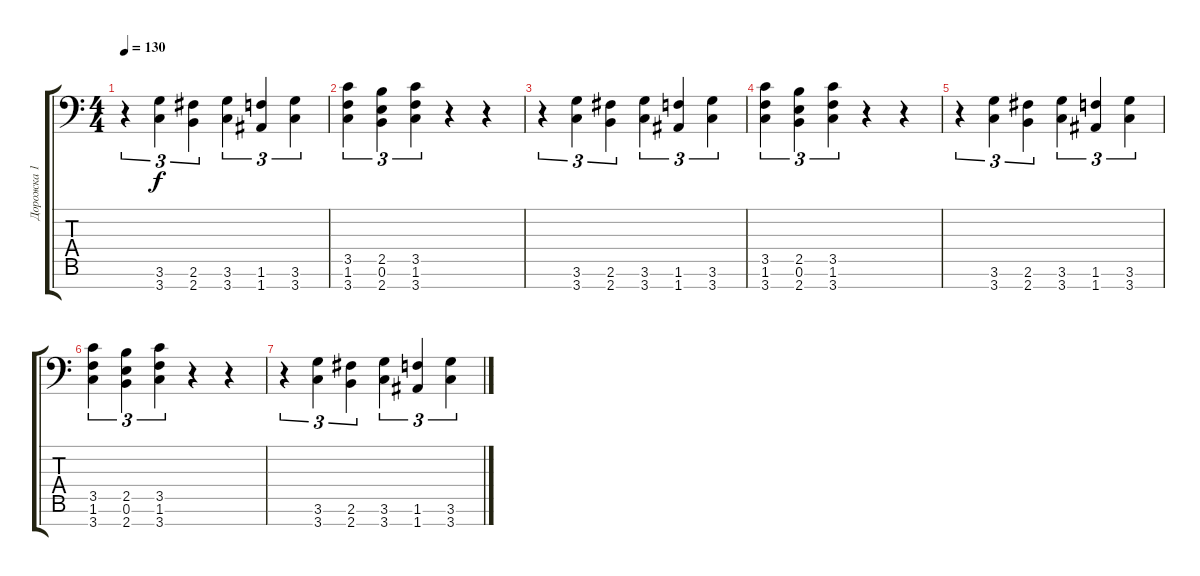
\track ("Дорожка 1" "Дорожка 1") {instrument distortionguitar}
\staff {score tabs}
\tuning (E4 B3 G3 D3 A2 E2 A1) {hide}
\ts (4 4)
\tempo 130
\clef f4
\ks c
r.4{tu (3 2) dy f} (3.6 3.7).4{tu (3 2)} (2.6 2.7).4{tu (3 2)} (3.6 3.7).4{tu (3 2)} (1.6 1.7).4{tu (3 2)} (3.6 3.7).4{tu (3 2)} |
(3.5 1.6 3.7).4{tu (3 2)} (2.5 0.6 2.7).4{tu (3 2)} (3.5 1.6 3.7).4{tu (3 2)} r.4 r.4 |
r.4{tu (3 2)} (3.6 3.7).4{tu (3 2)} (2.6 2.7).4{tu (3 2)} (3.6 3.7).4{tu (3 2)} (1.6 1.7).4{tu (3 2)} (3.6 3.7).4{tu (3 2)} |
(3.5 1.6 3.7).4{tu (3 2)} (2.5 0.6 2.7).4{tu (3 2)} (3.5 1.6 3.7).4{tu (3 2)} r.4 r.4 |
r.4{tu (3 2)} (3.6 3.7).4{tu (3 2)} (2.6 2.7).4{tu (3 2)} (3.6 3.7).4{tu (3 2)} (1.6 1.7).4{tu (3 2)} (3.6 3.7).4{tu (3 2)} |
(3.5 1.6 3.7).4{tu (3 2)} (2.5 0.6 2.7).4{tu (3 2)} (3.5 1.6 3.7).4{tu (3 2)} r.4 r.4 |
r.4{tu (3 2)} (3.6 3.7).4{tu (3 2)} (2.6 2.7).4{tu (3 2)} (3.6 3.7).4{tu (3 2)} (1.6 1.7).4{tu (3 2)} (3.6 3.7).4{tu (3 2)}
